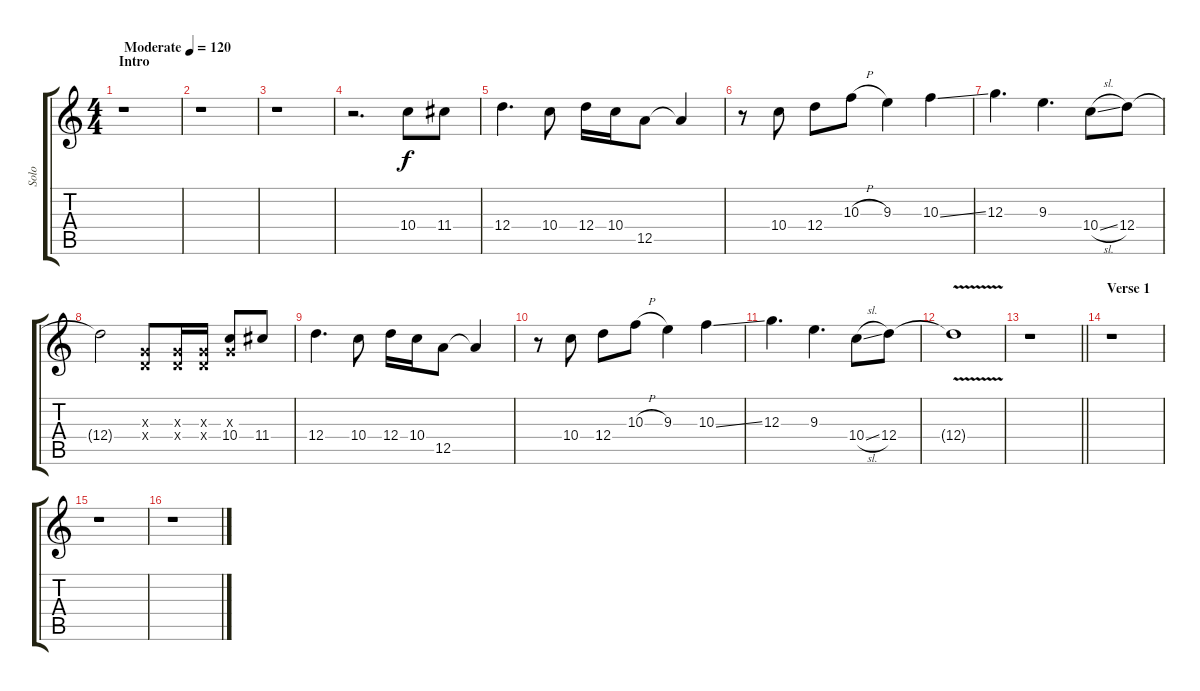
\track ("Solo" "Solo") {instrument distortionguitar}
\staff {score tabs}
\tuning (E4 B3 G3 D3 A2 E2) {hide}
\ts (4 4)
\section ("" "Intro")
\tempo (120 "Moderate")
\clef g2
\ks c
r.1{dy f instrument distortionguitar} |
r.1 |
r.1 |
r.2{d} 10.4.8 11.4.8 |
12.4.4{d} 10.4.8 12.4.16 10.4.16 12.5.8 12.5{t}.4 |
r.8 10.4.8 12.4.8 10.3{h}.8 9.3.4 10.3{ss}.4 |
12.3.4{d} 9.3.4{d} 10.4{sl}.8 12.4.8 |
12.4{t}.2 (0.3{x} 0.4{x}).8 (0.3{x} 0.4{x}).16 (0.3{x} 0.4{x}).16 (0.3{x} 10.4).8 11.4.8 |
12.4.4{d} 10.4.8 12.4.16 10.4.16 12.5.8 12.5{t}.4 |
r.8 10.4.8 12.4.8 10.3{h}.8 9.3.4 10.3{ss}.4 |
12.3.4{d} 9.3.4{d} 10.4{sl}.8 12.4.8 |
12.4{v t}.1 |
\barLineRight lightlight
r.1 |
\section ("" "Verse 1")
r.1 |
r.1 |
r.1
